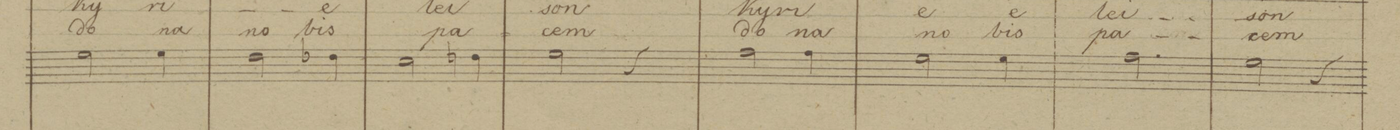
**kern	**dynam	**text	**text
*I"Alto	*	*	*
*clefC3	*	*	*
*k[b-]	*	*	*
*M3/4	*	*	*
2f\	.	.	.
4f\	.	.	.
=49	=49	=49	=49
2e\	.	.	.
4e-X\	.	.	.
=50	=50	=50	=50
2d\	.	.	.
4en\	.	.	.
=51	=51	=51	=51
2f\	.	.	.
4r	.	.	.
=52	=52	=52	=52
2g\	.	.	.
4g\	.	.	.
=53	=53	=53	=53
2f\	.	.	.
4f\	.	.	.
=54	=54	=54	=54
2.g\	.	.	.
=55	=55	=55	=55
2f\	.	.	.
4r	.	.	.
=56	=56	=56	=56
*-	*-	*-	*-
